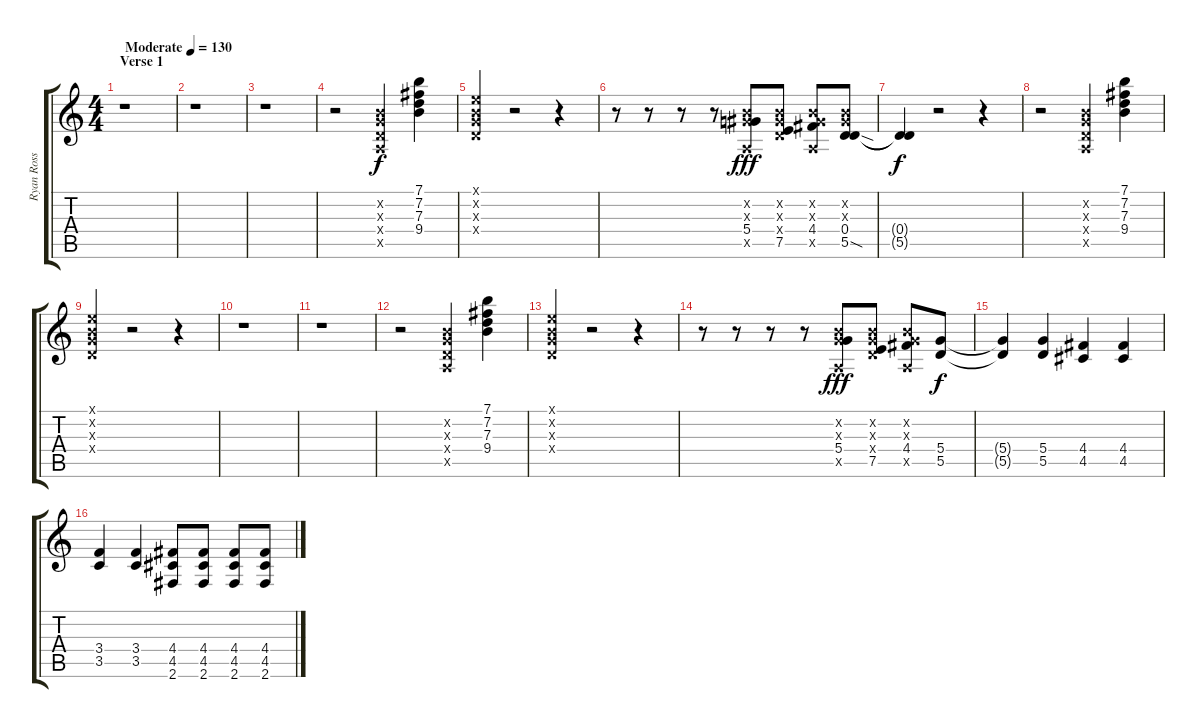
\track ("Ryan Ross (Guitar)" "Ryan Ross ") {instrument overdrivenguitar}
\staff {score tabs}
\tuning (E4 B3 G3 D3 A2 E2) {hide}
\ts (4 4)
\section ("" "Verse 1")
\tempo (130 "Moderate")
\clef g2
\ks c
r.1{dy f instrument overdrivenguitar} |
r.1 |
r.1 |
r.2 (0.2{x} 0.3{x} 0.4{x} 0.5{x}).4 (7.1 7.2 7.3 9.4).4 |
(0.1{x} 0.2{x} 0.3{x} 0.4{x}).4 r.2 r.4 |
r.8 r.8 r.8 r.8 (0.2{x} 1.3{x} 5.4 0.5{x}).8{dy fff volume 16} (0.2{x} 0.3{x} 0.4{x} 7.5).8 (0.2{x} 0.3{x} 4.4 0.5{x}).8 (0.2{x} 0.3{x} 0.4 5.5{sod}).8 |
(0.4{t} 5.5{t}).4{dy f} r.2{volume 12} r.4 |
r.2 (0.2{x} 0.3{x} 0.4{x} 0.5{x}).4 (7.1 7.2 7.3 9.4).4 |
(0.1{x} 0.2{x} 0.3{x} 0.4{x}).4 r.2 r.4 |
r.1 |
r.1 |
r.2 (0.2{x} 0.3{x} 0.4{x} 0.5{x}).4 (7.1 7.2 7.3 9.4).4 |
(0.1{x} 0.2{x} 0.3{x} 0.4{x}).4 r.2 r.4 |
r.8 r.8 r.8 r.8 (0.2{x} 0.3{x} 5.4 0.5{x}).8{dy fff volume 16} (0.2{x} 0.3{x} 0.4{x} 7.5).8 (0.2{x} 0.3{x} 4.4 0.5{x}).8 (5.4 5.5).8{dy f volume 14} |
(5.4{t} 5.5{t}).4 (5.4 5.5).4 (4.4 4.5).4 (4.4 4.5).4 |
(3.4 3.5).4 (3.4 3.5).4 (4.4 4.5 2.6).8 (4.4 4.5 2.6).8 (4.4 4.5 2.6).8 (4.4 4.5 2.6).8
